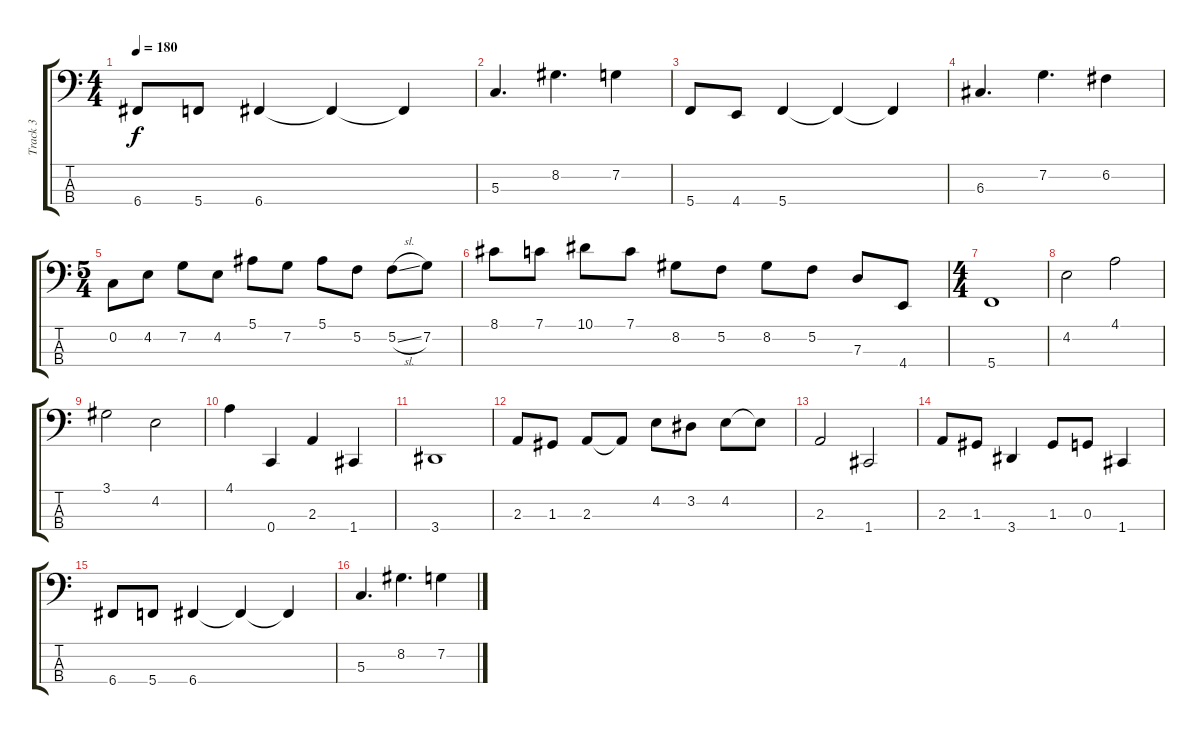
\track ("Track 3" "Track 3") {instrument slapbass1}
\staff {score tabs}
\tuning (F2 C2 G1 C1) {hide}
\ts (4 4)
\tempo 180
\clef f4
\ks c
6.4.8{dy f} 5.4.8 6.4.4 6.4{t}.4 6.4{t}.4 |
5.3.4{d} 8.2.4{d} 7.2.4 |
5.4.8 4.4.8 5.4.4 5.4{t}.4 5.4{t}.4 |
6.3.4{d} 7.2.4{d} 6.2.4 |
\ts (5 4)
0.2.8 4.2.8 7.2.8 4.2.8 5.1.8 7.2.8 5.1.8 5.2.8 5.2{sl}.8 7.2.8 |
8.1.8 7.1.8 10.1.8 7.1.8 8.2.8 5.2.8 8.2.8 5.2.8 7.3.8 4.4.8 |
\ts (4 4)
5.4.1 |
4.2.2 4.1.2 |
3.1.2 4.2.2 |
4.1.4 0.4.4 2.3.4 1.4.4 |
3.4.1 |
2.3.8 1.3.8 2.3.8 2.3{t}.8 4.2.8 3.2.8 4.2.8 4.2{t}.8 |
2.3.2 1.4.2 |
2.3.8 1.3.8 3.4.4 1.3.8 0.3.8 1.4.4 |
6.4.8 5.4.8 6.4.4 6.4{t}.4 6.4{t}.4 |
5.3.4{d} 8.2.4{d} 7.2.4
